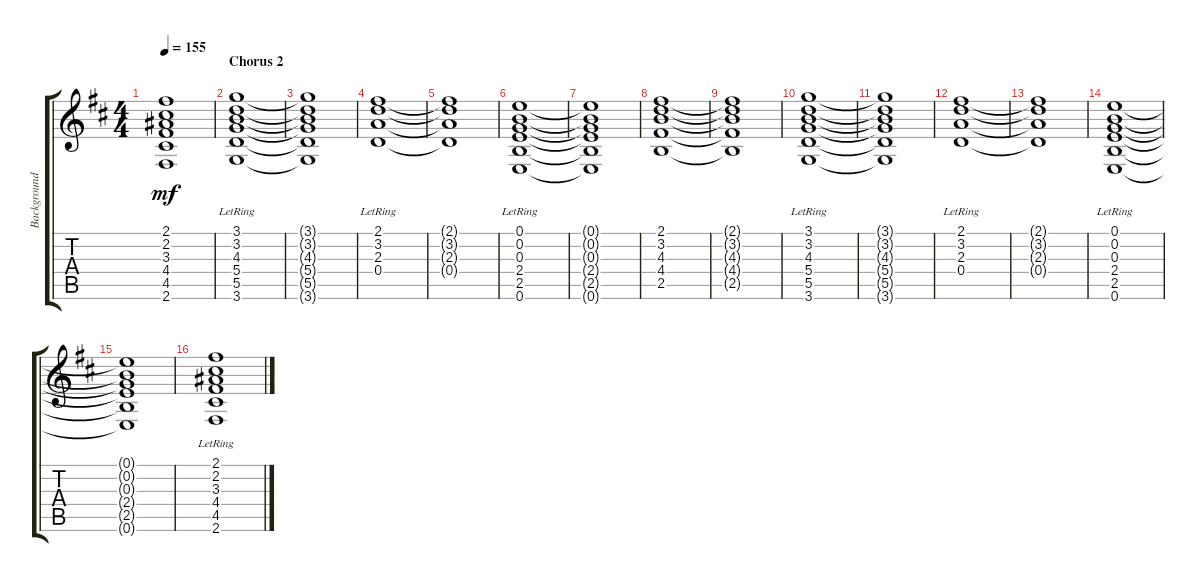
\track ("Background" "Background") {instrument acousticguitarsteel}
\staff {score tabs}
\tuning (E4 B3 G3 D3 A2 E2) {hide}
\ts (4 4)
\tempo 155
\clef g2
\ks bminor
(2.1{t} 2.2{t} 3.3{t} 4.4{t} 4.5{t} 2.6{t}).1{dy mf} |
\section ("" "Chorus 2")
(3.1{lr} 3.2{lr} 4.3{lr} 5.4{lr} 5.5{lr} 3.6{lr}).1 |
(3.1{t} 3.2{t} 4.3{t} 5.4{t} 5.5{t} 3.6{t}).1 |
(2.1{lr} 3.2{lr} 2.3{lr} 0.4{lr}).1 |
(2.1{t} 3.2{t} 2.3{t} 0.4{t}).1 |
(0.1{lr} 0.2{lr} 0.3{lr} 2.4{lr} 2.5{lr} 0.6{lr}).1 |
(0.1{t} 0.2{t} 0.3{t} 2.4{t} 2.5{t} 0.6{t}).1 |
(2.1 3.2 4.3 4.4 2.5).1 |
(2.1{t} 3.2{t} 4.3{t} 4.4{t} 2.5{t}).1 |
(3.1{lr} 3.2{lr} 4.3{lr} 5.4{lr} 5.5{lr} 3.6{lr}).1 |
(3.1{t} 3.2{t} 4.3{t} 5.4{t} 5.5{t} 3.6{t}).1 |
(2.1{lr} 3.2{lr} 2.3{lr} 0.4{lr}).1 |
(2.1{t} 3.2{t} 2.3{t} 0.4{t}).1 |
(0.1{lr} 0.2{lr} 0.3{lr} 2.4{lr} 2.5{lr} 0.6{lr}).1 |
(0.1{t} 0.2{t} 0.3{t} 2.4{t} 2.5{t} 0.6{t}).1 |
(2.1{lr} 2.2{lr} 3.3{lr} 4.4{lr} 4.5{lr} 2.6{lr}).1
